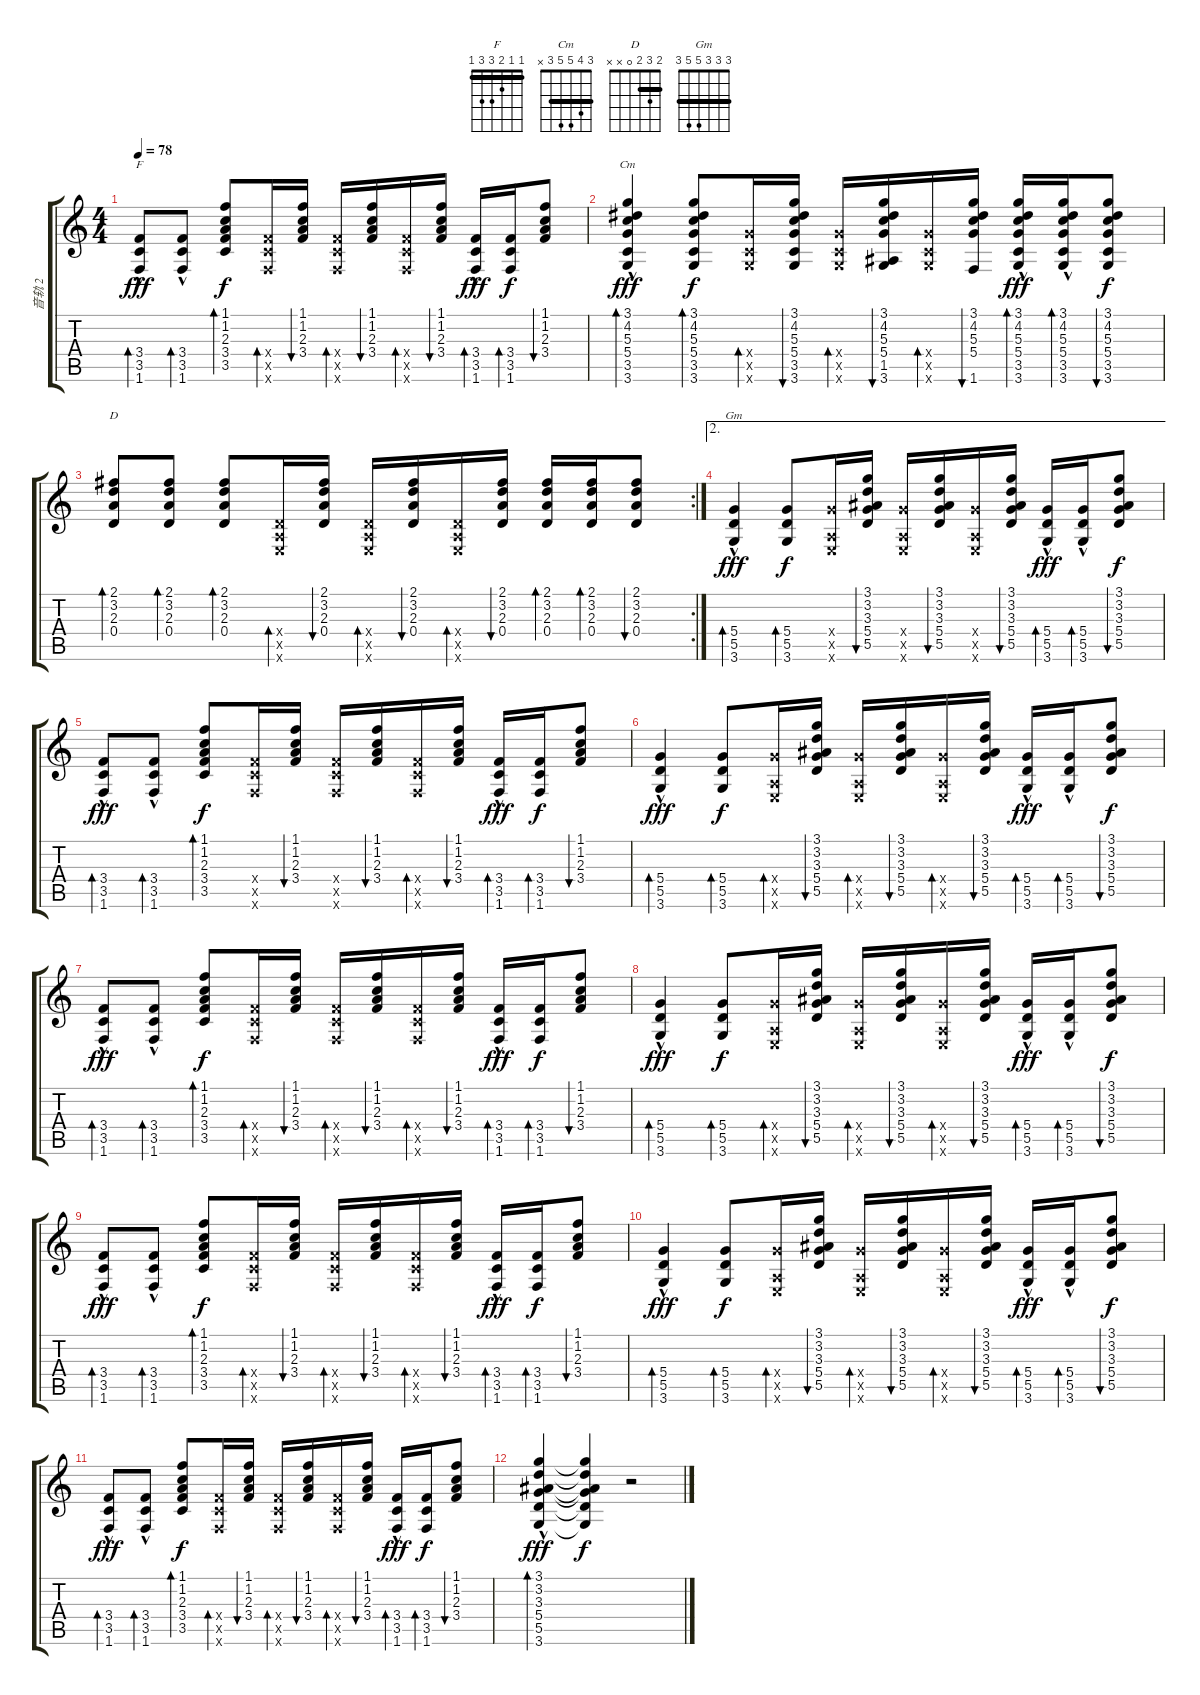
\track ("音轨 2" "音轨 2") {instrument acousticguitarsteel}
\staff {score tabs}
\tuning (E4 B3 G3 D3 A2 E2) {hide}
\chord ("F" 1 1 2 3 3 1) {barre 1}
\chord ("Cm" 3 4 5 5 3 x) {barre 3}
\chord ("D" 2 3 2 0 x x) {barre 2}
\chord ("Gm" 3 3 3 5 5 3) {barre 3}
\ts (4 4)
\tempo 78
\clef g2
\ks c
(3.4 3.5 1.6{hac}).8{bd 60 ch "F" dy fff} (3.4 3.5 1.6{hac}).8{bd 60} (1.1 1.2 2.3 3.4 3.5).8{bd 60 dy f} (3.4{x} 3.5{x} 1.6{x}).16{bd 60} (1.1 1.2 2.3 3.4).16{bu 60} (3.4{x} 3.5{x} 1.6{x}).16{bd 60} (1.1 1.2 2.3 3.4).16{bu 60} (3.4{x} 3.5{x} 1.6{x}).16{bd 60} (1.1 1.2 2.3 3.4).16{bu 60} (3.4 3.5 1.6{hac}).16{bd 60 dy fff} (3.4 3.5 1.6).16{bd 60 dy f} (1.1 1.2 2.3 3.4).8{bu 60} |
(3.1 4.2 5.3 5.4 3.5 3.6{hac}).4{bd 60 ch "Cm" dy fff} (3.1 4.2 5.3 5.4 3.5 3.6).8{bd 60 dy f} (5.4{x} 3.5{x} 3.6{x}).16{bd 60} (3.1 4.2 5.3 5.4 3.5 3.6).16{bu 60} (5.4{x} 3.5{x} 3.6{x}).16{bd 60} (3.1 4.2 5.3 5.4 1.5 3.6).16{bu 60} (5.4{x} 3.5{x} 3.6{x}).16{bd 60} (3.1 4.2 5.3 5.4 1.6).16{bu 60} (3.1 4.2 5.3 5.4 3.5 3.6{hac}).16{bd 60 dy fff} (3.1 4.2 5.3 5.4 3.5 3.6{hac}).16{bd 60} (3.1 4.2 5.3 5.4 3.5 3.6).8{bu 60 dy f} |
\rc 2
(2.1 3.2 2.3 0.4).8{bd 60 ch "D"} (2.1 3.2 2.3 0.4).8{bd 60} (2.1 3.2 2.3 0.4).8{bd 60} (0.4{x} 0.5{x} 0.6{x}).16{bd 60} (2.1 3.2 2.3 0.4).16{bu 60} (0.4{x} 0.5{x} 0.6{x}).16{bd 60} (2.1 3.2 2.3 0.4).16{bu 60} (0.4{x} 0.5{x} 0.6{x}).16{bd 60} (2.1 3.2 2.3 0.4).16{bu 60} (2.1 3.2 2.3 0.4).16{bd 60} (2.1 3.2 2.3 0.4).16{bd 60} (2.1 3.2 2.3 0.4).8{bu 60} |
\ae 2
(5.4 5.5 3.6{hac}).4{bd 60 ch "Gm" dy fff} (5.4 5.5 3.6).8{bd 60 dy f} (5.4{x} 0.5{x} 0.6{x}).16 (3.1 3.2 3.3 5.4 5.5).16{bu 60} (5.4{x} 0.5{x} 0.6{x}).16 (3.1 3.2 3.3 5.4 5.5).16{bu 60} (5.4{x} 0.5{x} 0.6{x}).16 (3.1 3.2 3.3 5.4 5.5).16{bu 60} (5.4 5.5 3.6{hac}).16{bd 60 dy fff} (5.4 5.5 3.6{hac}).16{bd 60} (3.1 3.2 3.3 5.4 5.5).8{bu 60 dy f} |
(3.4 3.5 1.6{hac}).8{bd 60 dy fff} (3.4 3.5 1.6{hac}).8{bd 60} (1.1 1.2 2.3 3.4 3.5).8{bd 60 dy f} (3.4{x} 3.5{x} 1.6{x}).16 (1.1 1.2 2.3 3.4).16{bu 60} (3.4{x} 3.5{x} 1.6{x}).16 (1.1 1.2 2.3 3.4).16{bu 60} (3.4{x} 3.5{x} 1.6{x}).16{bd 60} (1.1 1.2 2.3 3.4).16{bu 60} (3.4 3.5 1.6{hac}).16{bd 60 dy fff} (3.4 3.5 1.6).16{bd 60 dy f} (1.1 1.2 2.3 3.4).8{bu 60} |
(5.4 5.5 3.6{hac}).4{bd 60 dy fff} (5.4 5.5 3.6).8{bd 60 dy f} (5.4{x} 0.5{x} 0.6{x}).16{bd 60} (3.1 3.2 3.3 5.4 5.5).16{bu 60} (5.4{x} 0.5{x} 0.6{x}).16{bd 60} (3.1 3.2 3.3 5.4 5.5).16{bu 60} (5.4{x} 0.5{x} 0.6{x}).16{bd 60} (3.1 3.2 3.3 5.4 5.5).16{bu 60} (5.4 5.5 3.6{hac}).16{bd 60 dy fff} (5.4 5.5 3.6{hac}).16{bd 60} (3.1 3.2 3.3 5.4 5.5).8{bu 60 dy f} |
(3.4 3.5 1.6{hac}).8{bd 60 dy fff} (3.4 3.5 1.6{hac}).8{bd 60} (1.1 1.2 2.3 3.4 3.5).8{bd 60 dy f} (3.4{x} 3.5{x} 1.6{x}).16{bd 60} (1.1 1.2 2.3 3.4).16{bu 60} (3.4{x} 3.5{x} 1.6{x}).16{bd 60} (1.1 1.2 2.3 3.4).16{bu 60} (3.4{x} 3.5{x} 1.6{x}).16{bd 60} (1.1 1.2 2.3 3.4).16{bu 60} (3.4 3.5 1.6{hac}).16{bd 60 dy fff} (3.4 3.5 1.6).16{bd 60 dy f} (1.1 1.2 2.3 3.4).8{bu 60} |
(5.4 5.5 3.6{hac}).4{bd 60 dy fff} (5.4 5.5 3.6).8{bd 60 dy f} (5.4{x} 0.5{x} 0.6{x}).16{bd 60} (3.1 3.2 3.3 5.4 5.5).16{bu 60} (5.4{x} 0.5{x} 0.6{x}).16{bd 60} (3.1 3.2 3.3 5.4 5.5).16{bu 60} (5.4{x} 0.5{x} 0.6{x}).16{bd 60} (3.1 3.2 3.3 5.4 5.5).16{bu 60} (5.4 5.5 3.6{hac}).16{bd 60 dy fff} (5.4 5.5 3.6{hac}).16{bd 60} (3.1 3.2 3.3 5.4 5.5).8{bu 60 dy f} |
(3.4 3.5 1.6{hac}).8{bd 60 dy fff} (3.4 3.5 1.6{hac}).8{bd 60} (1.1 1.2 2.3 3.4 3.5).8{bd 60 dy f} (3.4{x} 3.5{x} 1.6{x}).16{bd 60} (1.1 1.2 2.3 3.4).16{bu 60} (3.4{x} 3.5{x} 1.6{x}).16{bd 60} (1.1 1.2 2.3 3.4).16{bu 60} (3.4{x} 3.5{x} 1.6{x}).16{bd 60} (1.1 1.2 2.3 3.4).16{bu 60} (3.4 3.5 1.6{hac}).16{bd 60 dy fff} (3.4 3.5 1.6).16{bd 60 dy f} (1.1 1.2 2.3 3.4).8{bu 60} |
(5.4 5.5 3.6{hac}).4{bd 60 dy fff} (5.4 5.5 3.6).8{bd 60 dy f} (5.4{x} 0.5{x} 0.6{x}).16{bd 60} (3.1 3.2 3.3 5.4 5.5).16{bu 60} (5.4{x} 0.5{x} 0.6{x}).16{bd 60} (3.1 3.2 3.3 5.4 5.5).16{bu 60} (5.4{x} 0.5{x} 0.6{x}).16{bd 60} (3.1 3.2 3.3 5.4 5.5).16{bu 60} (5.4 5.5 3.6{hac}).16{bd 60 dy fff} (5.4 5.5 3.6{hac}).16{bd 60} (3.1 3.2 3.3 5.4 5.5).8{bu 60 dy f} |
(3.4 3.5 1.6{hac}).8{bd 60 dy fff} (3.4 3.5 1.6{hac}).8{bd 60} (1.1 1.2 2.3 3.4 3.5).8{bd 60 dy f} (3.4{x} 3.5{x} 1.6{x}).16{bd 60} (1.1 1.2 2.3 3.4).16{bu 60} (3.4{x} 3.5{x} 1.6{x}).16{bd 60} (1.1 1.2 2.3 3.4).16{bu 60} (3.4{x} 3.5{x} 1.6{x}).16{bd 60} (1.1 1.2 2.3 3.4).16{bu 60} (3.4 3.5 1.6{hac}).16{bd 60 dy fff} (3.4 3.5 1.6).16{bd 60 dy f} (1.1 1.2 2.3 3.4).8{bu 60} |
(3.1 3.2 3.3 5.4 5.5 3.6{hac}).4{bd 60 dy fff} (3.1{t} 3.2{t} 3.3{t} 5.4{t} 5.5{t} 3.6{t}).4{dy f} r.2
